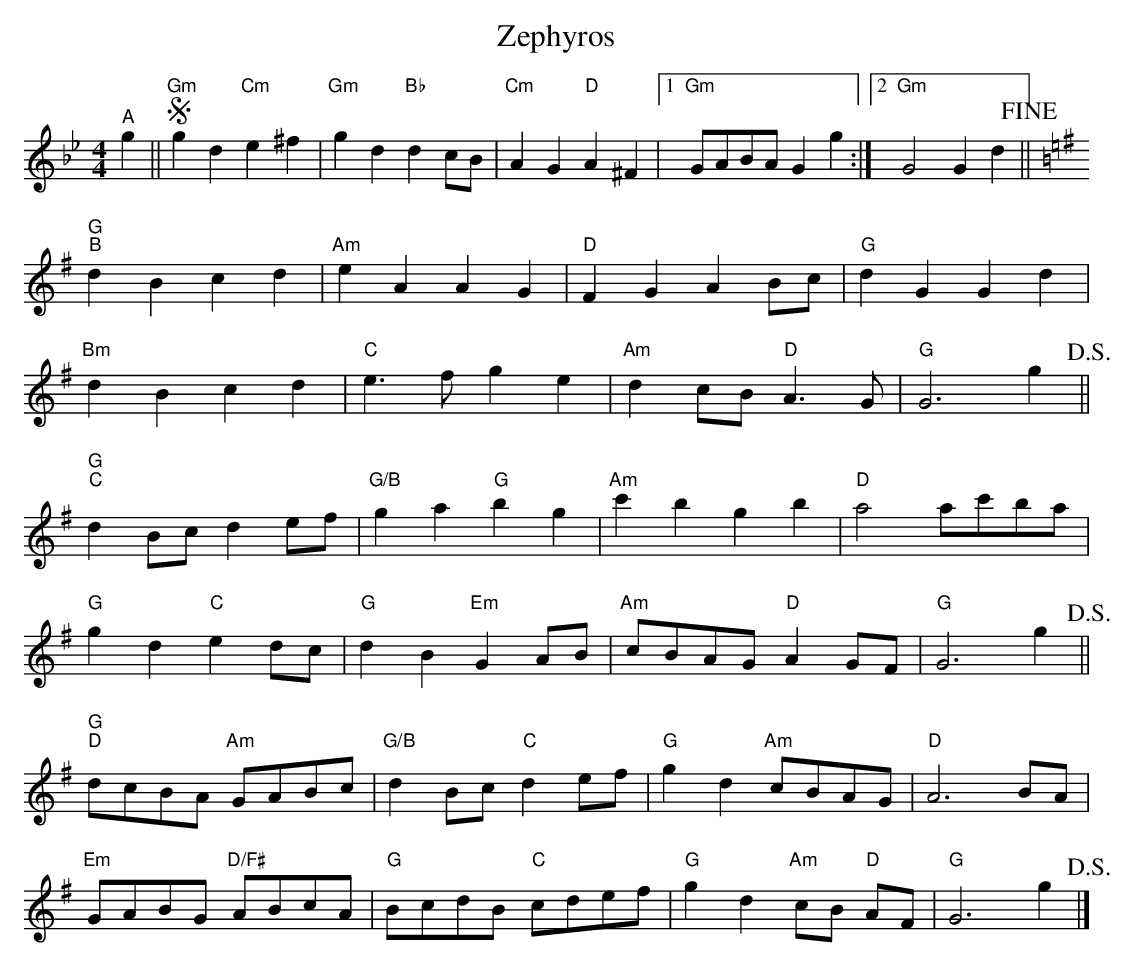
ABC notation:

X:1
T:Zephyros
L:1/4
M:4/4
K:Gm
V:1
"^A" g ||S "Gm" g d "Cm" e ^f | "Gm" g d "Bb" d c/B/ | "Cm" A G "D" A ^F |1  "Gm" G/A/B/A/ G g :|2 "Gm" G2 G d!fine! ||
[K:G] "G""^B" d B c d | "Am" e A A G |  "D" F G A B/c/ | "G" d G G d |
"Bm" d B c d | "C" e3/2 f/ g e |  "Am" d c/B/ "D" A3/2 G/ | "G" G3 g!D.S.! ||
"G""^C" d B/c/ d e/f/ | "G/B" g a "G" b g |  "Am" c' b g b | "D" a2 a/c'/b/a/ |
"G" g d "C" e d/c/ | "G" d B "Em" G A/B/ |  "Am" c/B/A/G/ "D" A G/F/ | "G" G3 g!D.S.! ||
"G""^D" d/c/B/A/ "Am" G/A/B/c/ | "G/B" d B/c/ "C" d e/f/ |  "G" g d "Am" c/B/A/G/ | "D" A3 B/A/ |
"Em" G/A/B/G/ "D/F#" A/B/c/A/ | "G" B/c/d/B/ "C" c/d/e/f/ |  "G" g d "Am" c/B/ "D"A/F/ | "G" G3 g!D.S.! |]
